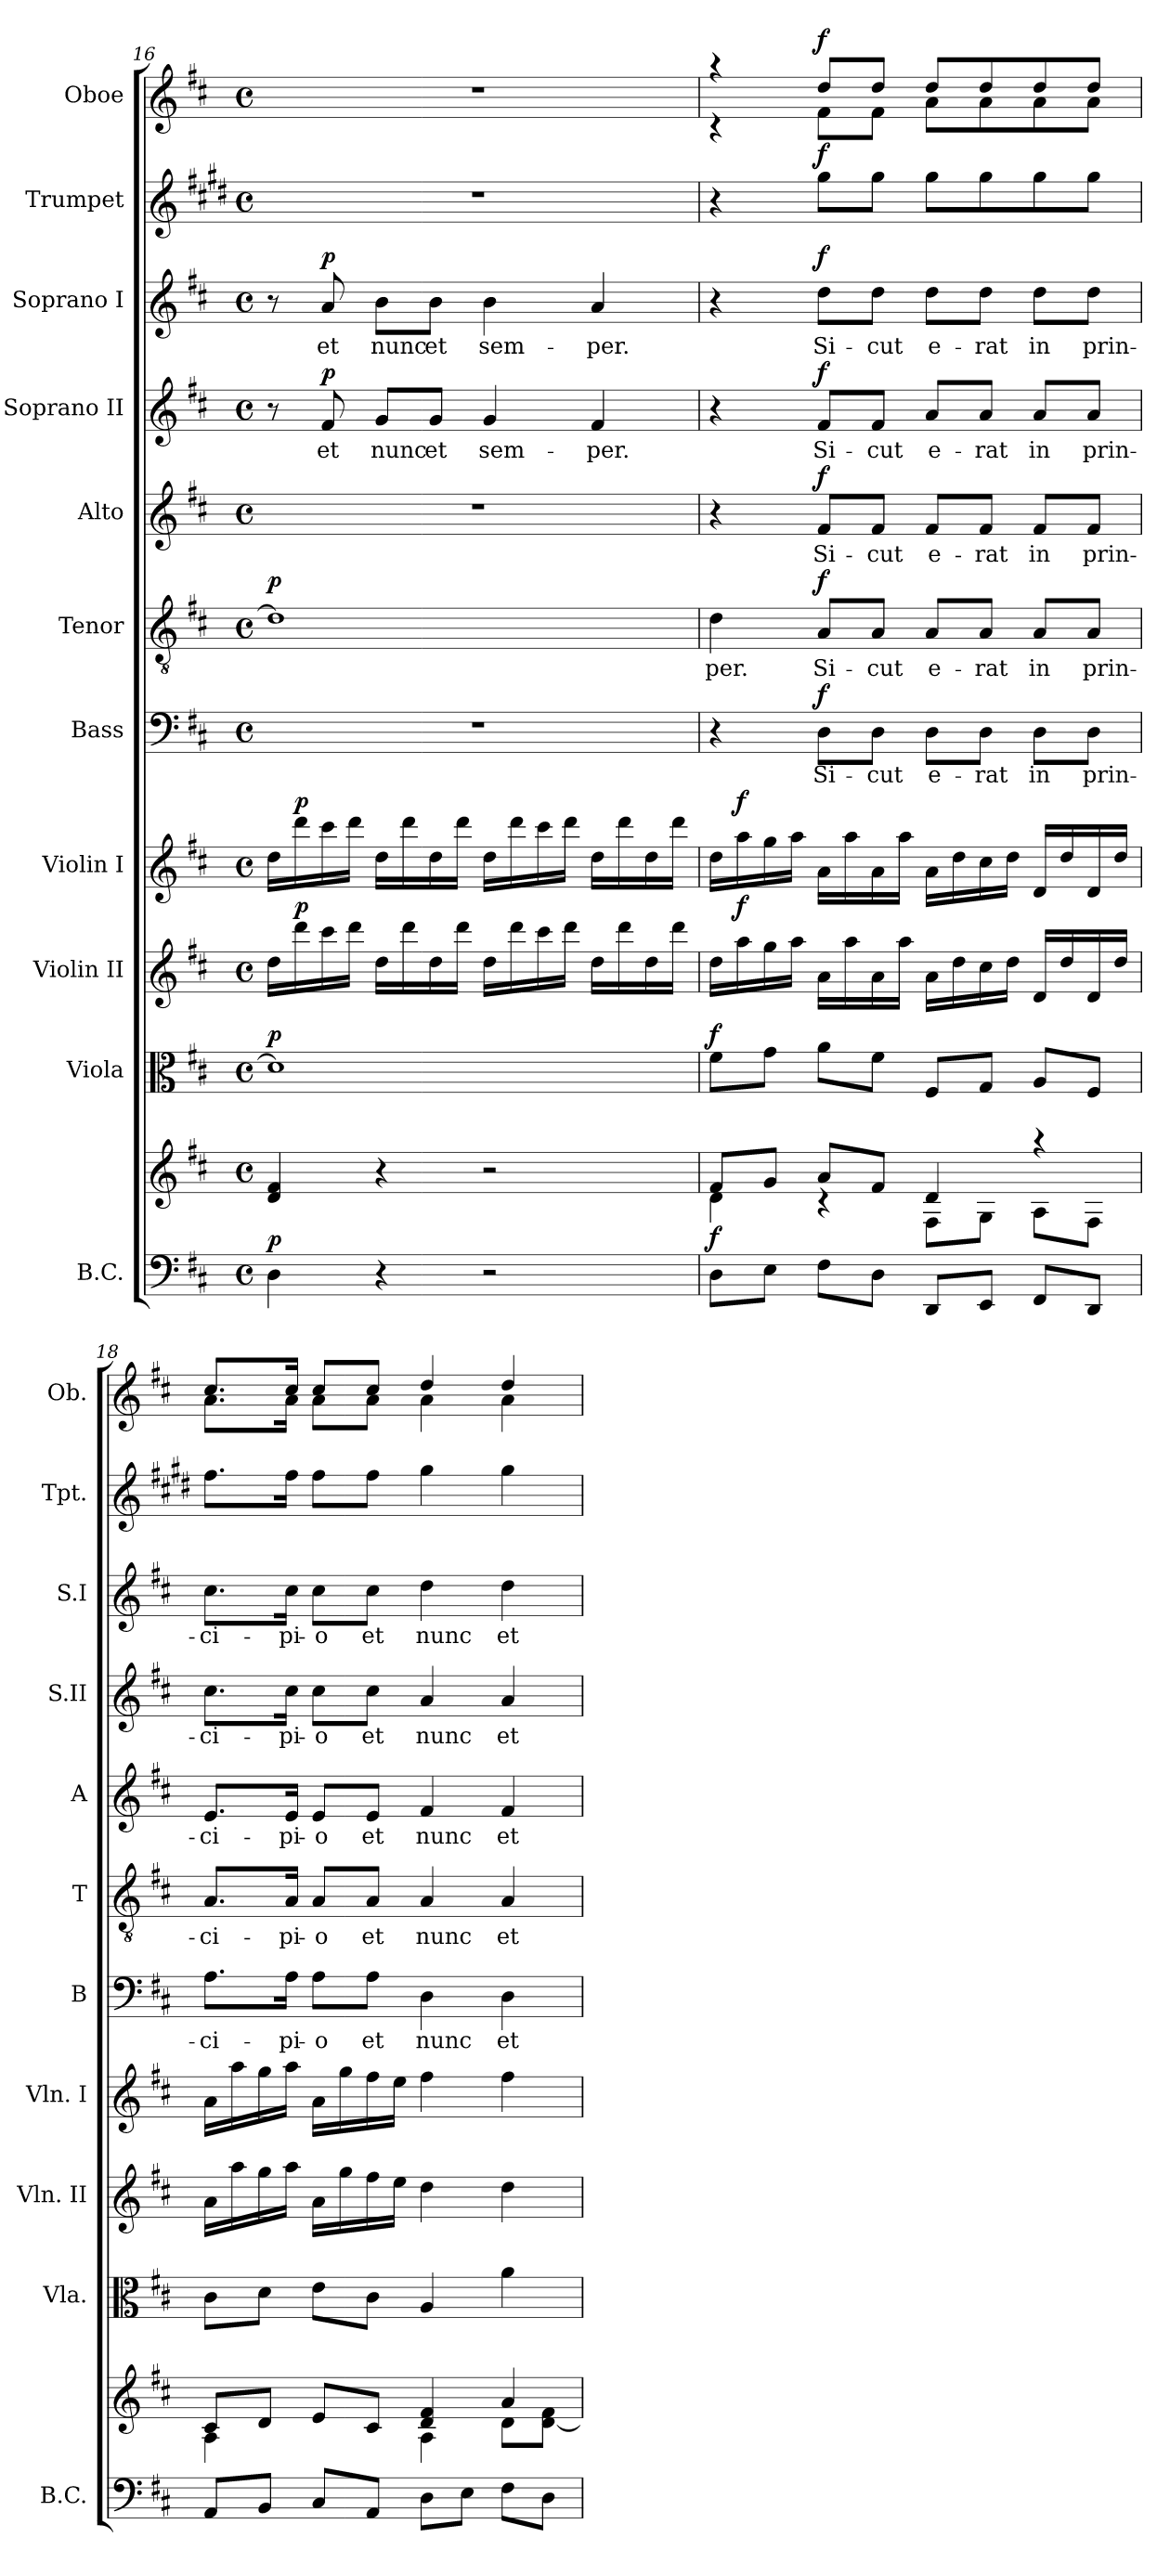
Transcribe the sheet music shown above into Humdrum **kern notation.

**kern	**kern	**dynam	**kern	**dynam	**kern	**dynam	**kern	**dynam	**kern	**text	**dynam	**kern	**text	**dynam	**kern	**text	**dynam	**kern	**text	**dynam	**kern	**text	**dynam	**kern	**dynam	**kern	**dynam
*part11	*part11	*part11	*part10	*part10	*part9	*part9	*part8	*part8	*part7	*part7	*part7	*part6	*part6	*part6	*part5	*part5	*part5	*part4	*part4	*part4	*part3	*part3	*part3	*part2	*part2	*part1	*part1
*staff12	*staff11	*staff11/12	*staff10	*staff10	*staff9	*staff9	*staff8	*staff8	*staff7	*staff7	*staff7	*staff6	*staff6	*staff6	*staff5	*staff5	*staff5	*staff4	*staff4	*staff4	*staff3	*staff3	*staff3	*staff2	*staff2	*staff1	*staff1
*I"B.C.	*	*	*I"Viola	*	*I"Violin II	*	*I"Violin I	*	*I"Bass	*	*	*I"Tenor	*	*	*I"Alto	*	*	*I"Soprano II	*	*	*I"Soprano I	*	*	*I"Trumpet	*	*I"Oboe	*
*I'B.C.	*	*	*I'Vla.	*	*I'Vln. II	*	*I'Vln. I	*	*I'B	*	*	*I'T	*	*	*I'A	*	*	*I'S.II	*	*	*I'S.I	*	*	*I'Tpt.	*	*I'Ob.	*
*clefF4	*clefG2	*	*clefC3	*	*clefG2	*	*clefG2	*	*clefF4	*	*	*clefGv2	*	*	*clefG2	*	*	*clefG2	*	*	*clefG2	*	*	*clefG2	*	*clefG2	*
*	*	*	*	*	*	*	*	*	*	*	*	*	*	*	*	*	*	*	*	*	*	*	*	*ITrd1c2	*	*	*
*k[f#c#]	*k[f#c#]	*	*k[f#c#]	*	*k[f#c#]	*	*k[f#c#]	*	*k[f#c#]	*	*	*k[f#c#]	*	*	*k[f#c#]	*	*	*k[f#c#]	*	*	*k[f#c#]	*	*	*k[f#c#]	*	*k[f#c#]	*
*D:	*D:	*	*D:	*	*D:	*	*D:	*	*D:	*	*	*D:	*	*	*D:	*	*	*D:	*	*	*D:	*	*	*D:	*	*D:	*
*M4/4	*M4/4	*	*M4/4	*	*M4/4	*	*M4/4	*	*M4/4	*	*	*M4/4	*	*	*M4/4	*	*	*M4/4	*	*	*M4/4	*	*	*M4/4	*	*M4/4	*
*met(c)	*met(c)	*	*met(c)	*	*met(c)	*	*met(c)	*	*met(c)	*	*	*met(c)	*	*	*met(c)	*	*	*met(c)	*	*	*met(c)	*	*	*met(c)	*	*met(c)	*
=16	=16	=16	=16	=16	=16	=16	=16	=16	=16	=16	=16	=16	=16	=16	=16	=16	=16	=16	=16	=16	=16	=16	=16	=16	=16	=16	=16
!	!	!LO:DY:a=2	!	!LO:DY:a	!	!	!	!	!	!	!	!	!	!LO:DY:a	!	!	!	!	!	!	!	!	!	!	!	!	!
4D\	4d/ 4f#/	p	1d]	p	16dd\LL	.	16dd\LL	.	1r	.	.	1d]	.	p	1r	.	.	8r	.	.	8r	.	.	1r	.	1r	.
!	!	!	!	!	!	!LO:DY:a	!	!LO:DY:a	!	!	!	!	!	!	!	!	!	!	!	!	!	!	!	!	!	!	!
.	.	.	.	.	16ddd\	p	16ddd\	p	.	.	.	.	.	.	.	.	.	.	.	.	.	.	.	.	.	.	.
!	!	!	!	!	!	!	!	!	!	!	!	!	!	!	!	!	!	!	!LO:LY:b	!LO:DY:a	!	!LO:LY:b	!LO:DY:a	!	!	!	!
.	.	.	.	.	16ccc#\	.	16ccc#\	.	.	.	.	.	.	.	.	.	.	8f#/	et	p	8a/	et	p	.	.	.	.
.	.	.	.	.	16ddd\JJ	.	16ddd\JJ	.	.	.	.	.	.	.	.	.	.	.	.	.	.	.	.	.	.	.	.
!	!	!	!	!	!	!	!	!	!	!	!	!	!	!	!	!	!	!	!LO:LY:b	!	!	!LO:LY:b	!	!	!	!	!
4r	4r	.	.	.	16dd\LL	.	16dd\LL	.	.	.	.	.	.	.	.	.	.	8g/L	nunc	.	8b\L	nunc	.	.	.	.	.
.	.	.	.	.	16ddd\	.	16ddd\	.	.	.	.	.	.	.	.	.	.	.	.	.	.	.	.	.	.	.	.
!	!	!	!	!	!	!	!	!	!	!	!	!	!	!	!	!	!	!	!LO:LY:b	!	!	!LO:LY:b	!	!	!	!	!
.	.	.	.	.	16dd\	.	16dd\	.	.	.	.	.	.	.	.	.	.	8g/J	et	.	8b\J	et	.	.	.	.	.
.	.	.	.	.	16ddd\JJ	.	16ddd\JJ	.	.	.	.	.	.	.	.	.	.	.	.	.	.	.	.	.	.	.	.
!	!	!	!	!	!	!	!	!	!	!	!	!	!	!	!	!	!	!	!LO:LY:b	!	!	!LO:LY:b	!	!	!	!	!
2r	2r	.	.	.	16dd\LL	.	16dd\LL	.	.	.	.	.	.	.	.	.	.	4g/	sem-	.	4b\	sem-	.	.	.	.	.
.	.	.	.	.	16ddd\	.	16ddd\	.	.	.	.	.	.	.	.	.	.	.	.	.	.	.	.	.	.	.	.
.	.	.	.	.	16ccc#\	.	16ccc#\	.	.	.	.	.	.	.	.	.	.	.	.	.	.	.	.	.	.	.	.
.	.	.	.	.	16ddd\JJ	.	16ddd\JJ	.	.	.	.	.	.	.	.	.	.	.	.	.	.	.	.	.	.	.	.
!	!	!	!	!	!	!	!	!	!	!	!	!	!	!	!	!	!	!	!LO:LY:b	!	!	!LO:LY:b	!	!	!	!	!
.	.	.	.	.	16dd\LL	.	16dd\LL	.	.	.	.	.	.	.	.	.	.	4f#/	-per.	.	4a/	-per.	.	.	.	.	.
.	.	.	.	.	16ddd\	.	16ddd\	.	.	.	.	.	.	.	.	.	.	.	.	.	.	.	.	.	.	.	.
.	.	.	.	.	16dd\	.	16dd\	.	.	.	.	.	.	.	.	.	.	.	.	.	.	.	.	.	.	.	.
.	.	.	.	.	16ddd\JJ	.	16ddd\JJ	.	.	.	.	.	.	.	.	.	.	.	.	.	.	.	.	.	.	.	.
=17	=17	=17	=17	=17	=17	=17	=17	=17	=17	=17	=17	=17	=17	=17	=17	=17	=17	=17	=17	=17	=17	=17	=17	=17	=17	=17	=17
*	*^	*	*	*	*	*	*	*	*	*	*	*	*	*	*	*	*	*	*	*	*	*	*	*	*	*	*
!	!	!	!LO:DY:a=2	!	!LO:DY:a	!	!	!	!	!	!	!	!	!LO:LY:b	!	!	!	!	!	!	!	!	!	!	!	!	!	!
*	*	*	*	*	*	*	*	*	*	*	*	*	*	*	*	*	*	*	*	*	*	*	*	*	*	*	*^	*
8D\L	8f#/L	4d\	f	8f#\L	f	16dd\LL	.	16dd\LL	.	4r	.	.	4d\	-per.	.	4r	.	.	4r	.	.	4r	.	.	4r	.	4raa	4rc	.
!	!	!	!	!	!	!	!LO:DY:a	!	!LO:DY:a	!	!	!	!	!	!	!	!	!	!	!	!	!	!	!	!	!	!	!	!
.	.	.	.	.	.	16aa\	f	16aa\	f	.	.	.	.	.	.	.	.	.	.	.	.	.	.	.	.	.	.	.	.
8E\J	8g/J	.	.	8g\J	.	16gg\	.	16gg\	.	.	.	.	.	.	.	.	.	.	.	.	.	.	.	.	.	.	.	.	.
.	.	.	.	.	.	16aa\JJ	.	16aa\JJ	.	.	.	.	.	.	.	.	.	.	.	.	.	.	.	.	.	.	.	.	.
!	!	!	!	!	!	!	!	!	!	!	!LO:LY:b	!LO:DY:a	!	!LO:LY:b	!LO:DY:a	!	!LO:LY:b	!LO:DY:a	!	!LO:LY:b	!LO:DY:a	!	!LO:LY:b	!LO:DY:a	!	!LO:DY:a	!	!	!LO:DY:a
8F#\L	8a/L	4rc	.	8a\L	.	16a\LL	.	16a\LL	.	8D\L	Si-	f	8A/L	Si-	f	8f#/L	Si-	f	8f#/L	Si-	f	8dd\L	Si-	f	8ff#\L	f	8dd/L	8f#\L	f
.	.	.	.	.	.	16aa\	.	16aa\	.	.	.	.	.	.	.	.	.	.	.	.	.	.	.	.	.	.	.	.	.
!	!	!	!	!	!	!	!	!	!	!	!LO:LY:b	!	!	!LO:LY:b	!	!	!LO:LY:b	!	!	!LO:LY:b	!	!	!LO:LY:b	!	!	!	!	!	!
8D\J	8f#/J	.	.	8f#\J	.	16a\	.	16a\	.	8D\J	-cut	.	8A/J	-cut	.	8f#/J	-cut	.	8f#/J	-cut	.	8dd\J	-cut	.	8ff#\J	.	8dd/J	8f#\J	.
.	.	.	.	.	.	16aa\JJ	.	16aa\JJ	.	.	.	.	.	.	.	.	.	.	.	.	.	.	.	.	.	.	.	.	.
!	!	!	!	!	!	!	!	!	!	!	!LO:LY:b	!	!	!LO:LY:b	!	!	!LO:LY:b	!	!	!LO:LY:b	!	!	!LO:LY:b	!	!	!	!	!	!
8DD/L	4d/	8F#\L	.	8F#/L	.	16a\LL	.	16a\LL	.	8D\L	e-	.	8A/L	e-	.	8f#/L	e-	.	8a/L	e-	.	8dd\L	e-	.	8ff#\L	.	8dd/L	8a\L	.
.	.	.	.	.	.	16dd\	.	16dd\	.	.	.	.	.	.	.	.	.	.	.	.	.	.	.	.	.	.	.	.	.
!	!	!	!	!	!	!	!	!	!	!	!LO:LY:b	!	!	!LO:LY:b	!	!	!LO:LY:b	!	!	!LO:LY:b	!	!	!LO:LY:b	!	!	!	!	!	!
8EE/J	.	8G\J	.	8G/J	.	16cc#\	.	16cc#\	.	8D\J	-rat	.	8A/J	-rat	.	8f#/J	-rat	.	8a/J	-rat	.	8dd\J	-rat	.	8ff#\	.	8dd/	8a\	.
.	.	.	.	.	.	16dd\JJ	.	16dd\JJ	.	.	.	.	.	.	.	.	.	.	.	.	.	.	.	.	.	.	.	.	.
!	!	!	!	!	!	!	!	!	!	!	!LO:LY:b	!	!	!LO:LY:b	!	!	!LO:LY:b	!	!	!LO:LY:b	!	!	!LO:LY:b	!	!	!	!	!	!
8FF#/L	4raa	8A\L	.	8A/L	.	16d/LL	.	16d/LL	.	8D\L	in	.	8A/L	in	.	8f#/L	in	.	8a/L	in	.	8dd\L	in	.	8ff#\	.	8dd/	8a\	.
.	.	.	.	.	.	16dd/	.	16dd/	.	.	.	.	.	.	.	.	.	.	.	.	.	.	.	.	.	.	.	.	.
!	!	!	!	!	!	!	!	!	!	!	!LO:LY:b	!	!	!LO:LY:b	!	!	!LO:LY:b	!	!	!LO:LY:b	!	!	!LO:LY:b	!	!	!	!	!	!
8DD/J	.	8F#\J	.	8F#/J	.	16d/	.	16d/	.	8D\J	prin-	.	8A/J	prin-	.	8f#/J	prin-	.	8a/J	prin-	.	8dd\J	prin-	.	8ff#\J	.	8dd/J	8a\J	.
.	.	.	.	.	.	16dd/JJ	.	16dd/JJ	.	.	.	.	.	.	.	.	.	.	.	.	.	.	.	.	.	.	.	.	.
!!LO:PB:g=z	!!
=18	=18	=18	=18	=18	=18	=18	=18	=18	=18	=18	=18	=18	=18	=18	=18	=18	=18	=18	=18	=18	=18	=18	=18	=18	=18	=18	=18	=18	=18
!	!	!	!	!	!	!	!	!	!	!	!LO:LY:b	!	!	!LO:LY:b	!	!	!LO:LY:b	!	!	!LO:LY:b	!	!	!LO:LY:b	!	!	!	!	!	!
8AA/L	8c#/L	4A\	.	8c#\L	.	16a\LL	.	16a\LL	.	8.A\L	-ci-	.	8.A/L	-ci-	.	8.e/L	-ci-	.	8.cc#\L	-ci-	.	8.cc#\L	-ci-	.	8.ee\L	.	8.cc#/L	8.a\L	.
.	.	.	.	.	.	16aa\	.	16aa\	.	.	.	.	.	.	.	.	.	.	.	.	.	.	.	.	.	.	.	.	.
8BB/J	8d/J	.	.	8d\J	.	16gg\	.	16gg\	.	.	.	.	.	.	.	.	.	.	.	.	.	.	.	.	.	.	.	.	.
!	!	!	!	!	!	!	!	!	!	!	!LO:LY:b	!	!	!LO:LY:b	!	!	!LO:LY:b	!	!	!LO:LY:b	!	!	!LO:LY:b	!	!	!	!	!	!
.	.	.	.	.	.	16aa\JJ	.	16aa\JJ	.	16A\Jk	-pi-	.	16A/Jk	-pi-	.	16e/Jk	-pi-	.	16cc#\Jk	-pi-	.	16cc#\Jk	-pi-	.	16ee\Jk	.	16cc#/Jk	16a\Jk	.
!	!	!	!	!	!	!	!	!	!	!	!LO:LY:b	!	!	!LO:LY:b	!	!	!LO:LY:b	!	!	!LO:LY:b	!	!	!LO:LY:b	!	!	!	!	!	!
8C#/L	8e/L	4ryy	.	8e\L	.	16a\LL	.	16a\LL	.	8A\L	-o	.	8A/L	-o	.	8e/L	-o	.	8cc#\L	-o	.	8cc#\L	-o	.	8ee\L	.	8cc#/L	8a\L	.
.	.	.	.	.	.	16gg\	.	16gg\	.	.	.	.	.	.	.	.	.	.	.	.	.	.	.	.	.	.	.	.	.
!	!	!	!	!	!	!	!	!	!	!	!LO:LY:b	!	!	!LO:LY:b	!	!	!LO:LY:b	!	!	!LO:LY:b	!	!	!LO:LY:b	!	!	!	!	!	!
8AA/J	8c#/J	.	.	8c#\J	.	16ff#\	.	16ff#\	.	8A\J	et	.	8A/J	et	.	8e/J	et	.	8cc#\J	et	.	8cc#\J	et	.	8ee\J	.	8cc#/J	8a\J	.
.	.	.	.	.	.	16ee\JJ	.	16ee\JJ	.	.	.	.	.	.	.	.	.	.	.	.	.	.	.	.	.	.	.	.	.
!	!	!	!	!	!	!	!	!	!	!	!LO:LY:b	!	!	!LO:LY:b	!	!	!LO:LY:b	!	!	!LO:LY:b	!	!	!LO:LY:b	!	!	!	!	!	!
8D\L	4d/ 4f#/	4A\	.	4A/	.	4dd\	.	4ff#\	.	4D\	nunc	.	4A/	nunc	.	4f#/	nunc	.	4a/	nunc	.	4dd\	nunc	.	4ff#\	.	4dd/	4a\	.
8E\J	.	.	.	.	.	.	.	.	.	.	.	.	.	.	.	.	.	.	.	.	.	.	.	.	.	.	.	.	.
!	!	!	!	!	!	!	!	!	!	!	!LO:LY:b	!	!	!LO:LY:b	!	!	!LO:LY:b	!	!	!LO:LY:b	!	!	!LO:LY:b	!	!	!	!	!	!
8F#\L	4a/	8d\L	.	4a\	.	4dd\	.	4ff#\	.	4D\	et	.	4A/	et	.	4f#/	et	.	4a/	et	.	4dd\	et	.	4ff#\	.	4dd/	4a\	.
8D\J	.	[<8d\ 8f#\J	.	.	.	.	.	.	.	.	.	.	.	.	.	.	.	.	.	.	.	.	.	.	.	.	.	.	.
*	*v	*v	*	*	*	*	*	*	*	*	*	*	*	*	*	*	*	*	*	*	*	*	*	*	*	*	*v	*v	*
=	=	=	=	=	=	=	=	=	=	=	=	=	=	=	=	=	=	=	=	=	=	=	=	=	=	=	=
*-	*-	*-	*-	*-	*-	*-	*-	*-	*-	*-	*-	*-	*-	*-	*-	*-	*-	*-	*-	*-	*-	*-	*-	*-	*-	*-	*-
